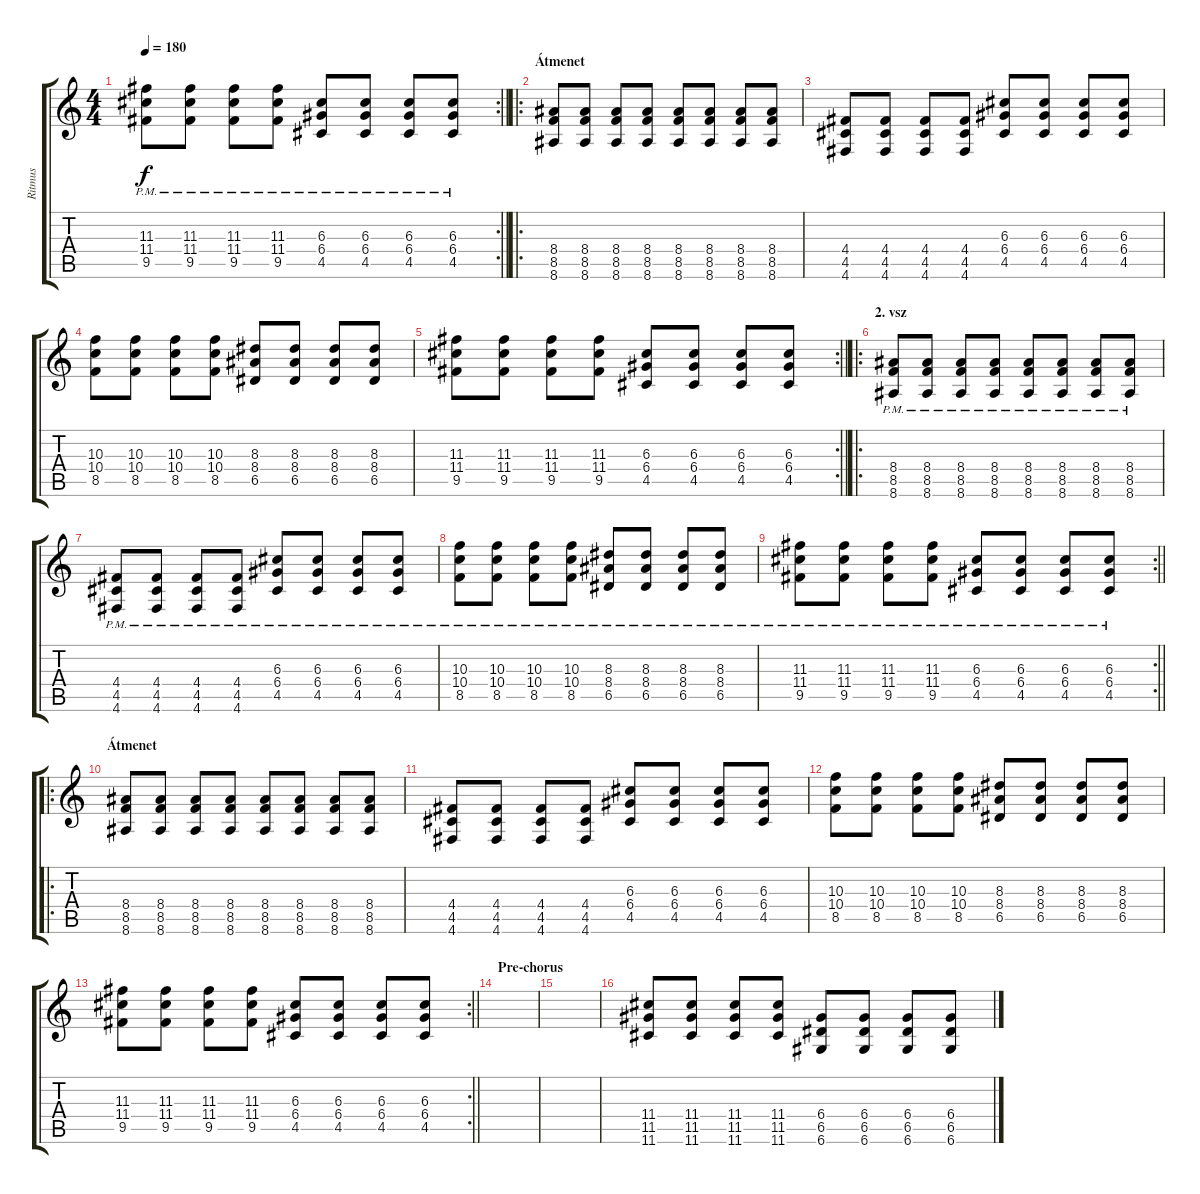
\track ("Ritmus" "Ritmus") {instrument distortionguitar}
\staff {score tabs}
\tuning (E4 B3 G3 D3 A2 D2) {hide}
\rc 2
\ts (4 4)
\tempo 180
\clef g2
\barLineRight lightlight
\ks c
(11.3{pm} 11.4{pm} 9.5{pm}).8{dy f} (11.3{pm} 11.4{pm} 9.5{pm}).8 (11.3{pm} 11.4{pm} 9.5{pm}).8 (11.3{pm} 11.4{pm} 9.5{pm}).8 (6.3{pm} 6.4{pm} 4.5{pm}).8 (6.3{pm} 6.4{pm} 4.5{pm}).8 (6.3{pm} 6.4{pm} 4.5{pm}).8 (6.3{pm} 6.4{pm} 4.5{pm}).8 |
\ro
\section ("" "Átmenet")
(8.4 8.5 8.6).8 (8.4 8.5 8.6).8 (8.4 8.5 8.6).8 (8.4 8.5 8.6).8 (8.4 8.5 8.6).8 (8.4 8.5 8.6).8 (8.4 8.5 8.6).8 (8.4 8.5 8.6).8 |
(4.4 4.5 4.6).8 (4.4 4.5 4.6).8 (4.4 4.5 4.6).8 (4.4 4.5 4.6).8 (6.3 6.4 4.5).8 (6.3 6.4 4.5).8 (6.3 6.4 4.5).8 (6.3 6.4 4.5).8 |
(10.3 10.4 8.5).8 (10.3 10.4 8.5).8 (10.3 10.4 8.5).8 (10.3 10.4 8.5).8 (8.3 8.4 6.5).8 (8.3 8.4 6.5).8 (8.3 8.4 6.5).8 (8.3 8.4 6.5).8 |
\rc 2
\barLineRight lightlight
(11.3 11.4 9.5).8 (11.3 11.4 9.5).8 (11.3 11.4 9.5).8 (11.3 11.4 9.5).8 (6.3 6.4 4.5).8 (6.3 6.4 4.5).8 (6.3 6.4 4.5).8 (6.3 6.4 4.5).8 |
\ro
\section ("" "2. vsz")
(8.4{pm} 8.5{pm} 8.6{pm}).8 (8.4{pm} 8.5{pm} 8.6{pm}).8 (8.4{pm} 8.5{pm} 8.6{pm}).8 (8.4{pm} 8.5{pm} 8.6{pm}).8 (8.4{pm} 8.5{pm} 8.6{pm}).8 (8.4{pm} 8.5{pm} 8.6{pm}).8 (8.4{pm} 8.5{pm} 8.6{pm}).8 (8.4{pm} 8.5{pm} 8.6{pm}).8 |
(4.4{pm} 4.5{pm} 4.6{pm}).8 (4.4{pm} 4.5{pm} 4.6{pm}).8 (4.4{pm} 4.5{pm} 4.6{pm}).8 (4.4{pm} 4.5{pm} 4.6{pm}).8 (6.3{pm} 6.4{pm} 4.5{pm}).8 (6.3{pm} 6.4{pm} 4.5{pm}).8 (6.3{pm} 6.4{pm} 4.5{pm}).8 (6.3{pm} 6.4{pm} 4.5{pm}).8 |
(10.3{pm} 10.4{pm} 8.5{pm}).8 (10.3{pm} 10.4{pm} 8.5{pm}).8 (10.3{pm} 10.4{pm} 8.5{pm}).8 (10.3{pm} 10.4{pm} 8.5{pm}).8 (8.3{pm} 8.4{pm} 6.5{pm}).8 (8.3{pm} 8.4{pm} 6.5{pm}).8 (8.3{pm} 8.4{pm} 6.5{pm}).8 (8.3{pm} 8.4{pm} 6.5{pm}).8 |
\rc 2
\barLineRight lightlight
(11.3{pm} 11.4{pm} 9.5{pm}).8 (11.3{pm} 11.4{pm} 9.5{pm}).8 (11.3{pm} 11.4{pm} 9.5{pm}).8 (11.3{pm} 11.4{pm} 9.5{pm}).8 (6.3{pm} 6.4{pm} 4.5{pm}).8 (6.3{pm} 6.4{pm} 4.5{pm}).8 (6.3{pm} 6.4{pm} 4.5{pm}).8 (6.3{pm} 6.4{pm} 4.5{pm}).8 |
\ro
\section ("" "Átmenet")
(8.4 8.5 8.6).8 (8.4 8.5 8.6).8 (8.4 8.5 8.6).8 (8.4 8.5 8.6).8 (8.4 8.5 8.6).8 (8.4 8.5 8.6).8 (8.4 8.5 8.6).8 (8.4 8.5 8.6).8 |
(4.4 4.5 4.6).8 (4.4 4.5 4.6).8 (4.4 4.5 4.6).8 (4.4 4.5 4.6).8 (6.3 6.4 4.5).8 (6.3 6.4 4.5).8 (6.3 6.4 4.5).8 (6.3 6.4 4.5).8 |
(10.3 10.4 8.5).8 (10.3 10.4 8.5).8 (10.3 10.4 8.5).8 (10.3 10.4 8.5).8 (8.3 8.4 6.5).8 (8.3 8.4 6.5).8 (8.3 8.4 6.5).8 (8.3 8.4 6.5).8 |
\rc 2
\barLineRight lightlight
(11.3 11.4 9.5).8 (11.3 11.4 9.5).8 (11.3 11.4 9.5).8 (11.3 11.4 9.5).8 (6.3 6.4 4.5).8 (6.3 6.4 4.5).8 (6.3 6.4 4.5).8 (6.3 6.4 4.5).8 |
\section ("" "Pre-chorus")
|
|
(11.4 11.5 11.6).8 (11.4 11.5 11.6).8 (11.4 11.5 11.6).8 (11.4 11.5 11.6).8 (6.4 6.5 6.6).8 (6.4 6.5 6.6).8 (6.4 6.5 6.6).8 (6.4 6.5 6.6).8
